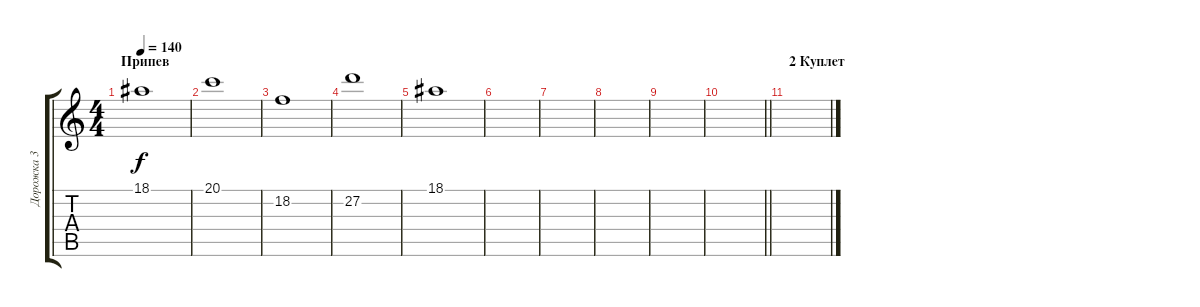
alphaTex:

\track ("Дорожка 3" "Дорожка 3") {instrument stringensemble2}
\staff {score tabs}
\tuning (E4 B3 G3 D3 A2 E2) {hide}
\ts (4 4)
\section ("" "Припев")
\tempo 140
\clef g2
\ks c
18.1.1{dy f} |
20.1.1 |
18.2.1 |
27.2.1 |
18.1.1 |
|
|
|
|
\barLineRight lightlight
|
\section ("" "2 Куплет")
